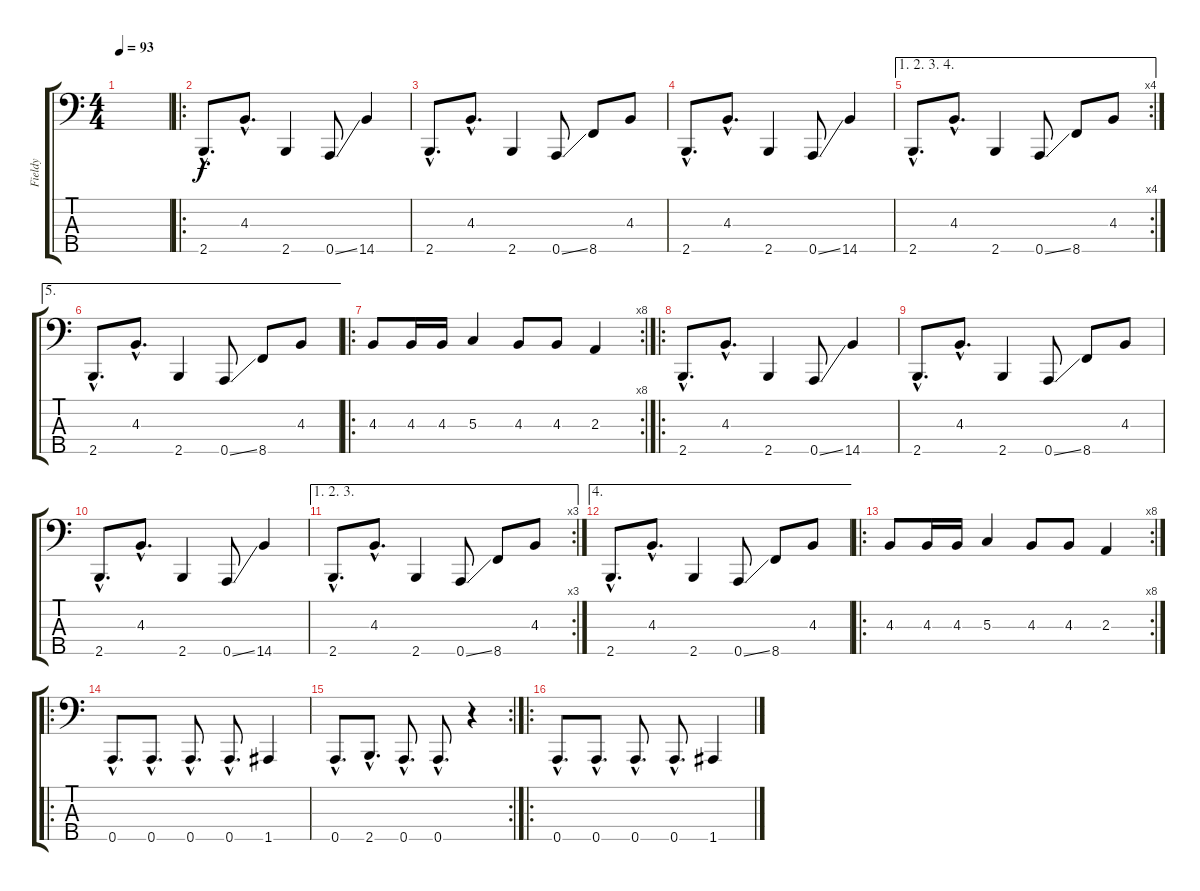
\track ("Fieldy" "Fieldy") {instrument electricbasspick}
\staff {score tabs}
\tuning (F2 C2 G1 D1 A0) {hide}
\ts (4 4)
\tempo 93
\clef f4
\ks c
|
\ro
2.5{hac}.8{d} 4.3{hac}.8{d} 2.5.4 0.5{ss}.8 14.5.4 |
2.5{hac}.8{d} 4.3{hac}.8{d} 2.5.4 0.5{ss}.8 8.5.8 4.3.8 |
2.5{hac}.8{d} 4.3{hac}.8{d} 2.5.4 0.5{ss}.8 14.5.4 |
\ae (1 2 3 4)
\rc 4
2.5{hac}.8{d} 4.3{hac}.8{d} 2.5.4 0.5{ss}.8 8.5.8 4.3.8 |
\ae 5
2.5{hac}.8{d} 4.3{hac}.8{d} 2.5.4 0.5{ss}.8 8.5.8 4.3.8 |
\ro
\rc 8
4.3.8 4.3.16 4.3.16 5.3.4 4.3.8 4.3.8 2.3.4 |
\ro
2.5{hac}.8{d} 4.3{hac}.8{d} 2.5.4 0.5{ss}.8 14.5.4 |
2.5{hac}.8{d} 4.3{hac}.8{d} 2.5.4 0.5{ss}.8 8.5.8 4.3.8 |
2.5{hac}.8{d} 4.3{hac}.8{d} 2.5.4 0.5{ss}.8 14.5.4 |
\ae (1 2 3)
\rc 3
2.5{hac}.8{d} 4.3{hac}.8{d} 2.5.4 0.5{ss}.8 8.5.8 4.3.8 |
\ae 4
2.5{hac}.8{d} 4.3{hac}.8{d} 2.5.4 0.5{ss}.8 8.5.8 4.3.8 |
\ro
\rc 8
4.3.8 4.3.16 4.3.16 5.3.4 4.3.8 4.3.8 2.3.4 |
\ro
0.5{hac}.8{d} 0.5{hac}.8{d} 0.5{hac}.8{d} 0.5{hac}.8{d} 1.5.4 |
\rc 2
0.5{hac}.8{d} 2.5{hac}.8{d} 0.5{hac}.8{d} 0.5{hac}.8{d} r.4 |
\ro
0.5{hac}.8{d} 0.5{hac}.8{d} 0.5{hac}.8{d} 0.5{hac}.8{d} 1.5.4
